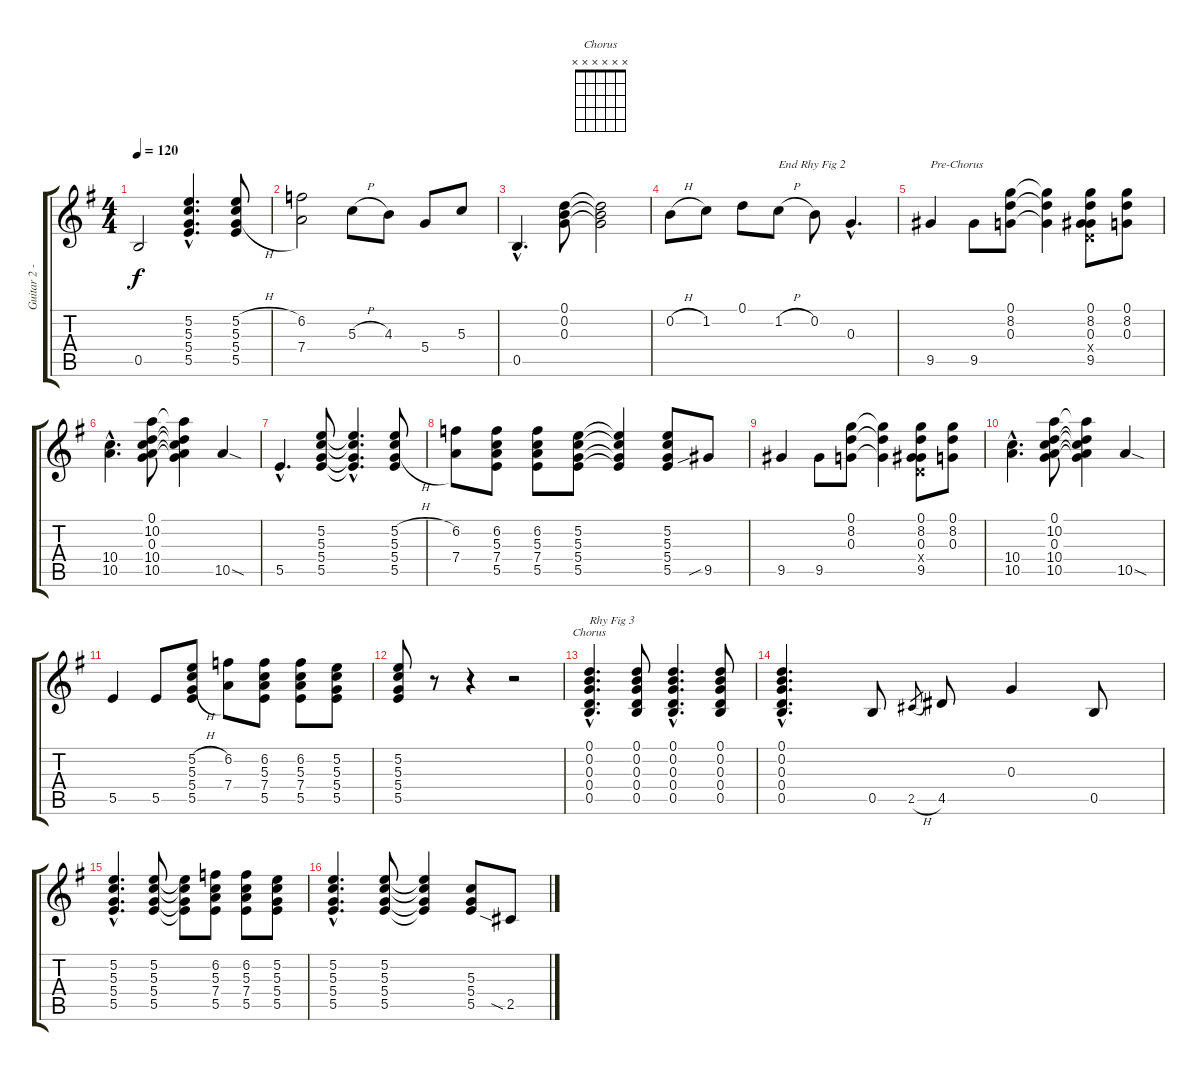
\track ("Guitar 2 - Open G Tuning" "Guitar 2 -") {instrument overdrivenguitar}
\staff {score tabs}
\tuning (D4 B3 G3 D3 B2 G2) {hide}
\chord ("Chorus" x x x x x x) {firstfret 0}
\ts (4 4)
\tempo 120
\clef g2
\ks g
0.5.2{dy f} (5.2{hac} 5.3{hac} 5.4{hac} 5.5{hac}).4{d} (5.2{h} 5.3 5.4{h} 5.5).8 |
(6.2 7.4).2 5.3{h}.8 4.3.8 5.4.8 5.3.8 |
0.5{hac}.4{d} (0.1 0.2 0.3).8 (0.1{t} 0.2{t} 0.3{t}).2 |
0.2{h}.8 1.2.8 0.1.8 1.2{h}.8{txt "End Rhy Fig 2"} 0.2.8 0.3{hac}.4{d} |
9.5.4{txt "Pre-Chorus"} 9.5.8 (0.1 8.2 0.3).8 (0.1{t} 8.2{t} 0.3{t}).4 (0.1 8.2 0.3 0.4{x} 9.5).8 (0.1 8.2 0.3).8 |
(10.4{hac} 10.5{hac}).4{d} (0.1 10.2 0.3 10.4 10.5).8 (0.1{t} 10.2{t} 0.3{t} 10.4{t} 10.5{t}).4 10.5{sod}.4 |
5.5{hac}.4{d} (5.2 5.3 5.4 5.5).8 (5.2{hac t} 5.3{hac t} 5.4{hac t} 5.5{hac t}).4{d} (5.2{h} 5.3 5.4{h} 5.5).8 |
(6.2 7.4).8 (6.2 5.3 7.4 5.5).8 (6.2 5.3 7.4 5.5).8 (5.2 5.3 5.4 5.5).8 (5.2{t} 5.3{t} 5.4{t} 5.5{t}).4 (5.2 5.3 5.4 5.5).8 9.5{sib}.8 |
9.5.4 9.5.8 (0.1 8.2 0.3).8 (0.1{t} 8.2{t} 0.3{t}).4 (0.1 8.2 0.3 0.4{x} 9.5).8 (0.1 8.2 0.3).8 |
(10.4{hac} 10.5{hac}).4{d} (0.1 10.2 0.3 10.4 10.5).8 (0.1{t} 10.2{t} 0.3{t} 10.4{t} 10.5{t}).4 10.5{sod}.4 |
5.5.4 5.5.8 (5.2{h} 5.3 5.4{h} 5.5).8 (6.2 7.4).8 (6.2 5.3 7.4 5.5).8 (6.2 5.3 7.4 5.5).8 (5.2 5.3 5.4 5.5).8 |
(5.2 5.3 5.4 5.5).8 r.8 r.4 r.2 |
(0.1{hac} 0.2{hac} 0.3{hac} 0.4{hac} 0.5{hac}).4{d ch "Chorus" txt "Rhy Fig 3"} (0.1 0.2 0.3 0.4 0.5).8 (0.1{hac} 0.2{hac} 0.3{hac} 0.4{hac} 0.5{hac}).4{d} (0.1 0.2 0.3 0.4 0.5).8 |
(0.1{hac} 0.2{hac} 0.3{hac} 0.4{hac} 0.5{hac}).4{d} 0.5.8 2.5{h}.8{gr} 4.5.8 0.3.4 0.5.8 |
(5.2{hac} 5.3{hac} 5.4{hac} 5.5{hac}).4{d} (5.2 5.3 5.4 5.5).8 (5.2{t} 5.3{t} 5.4{t} 5.5{t}).8 (6.2 5.3 7.4 5.5).8 (6.2 5.3 7.4 5.5).8 (5.2 5.3 5.4 5.5).8 |
(5.2{hac} 5.3{hac} 5.4{hac} 5.5{hac}).4{d} (5.2 5.3 5.4 5.5).8 (5.2{t} 5.3{t} 5.4{t} 5.5{t}).4 (5.3 5.4 5.5).8 2.5{sia}.8
